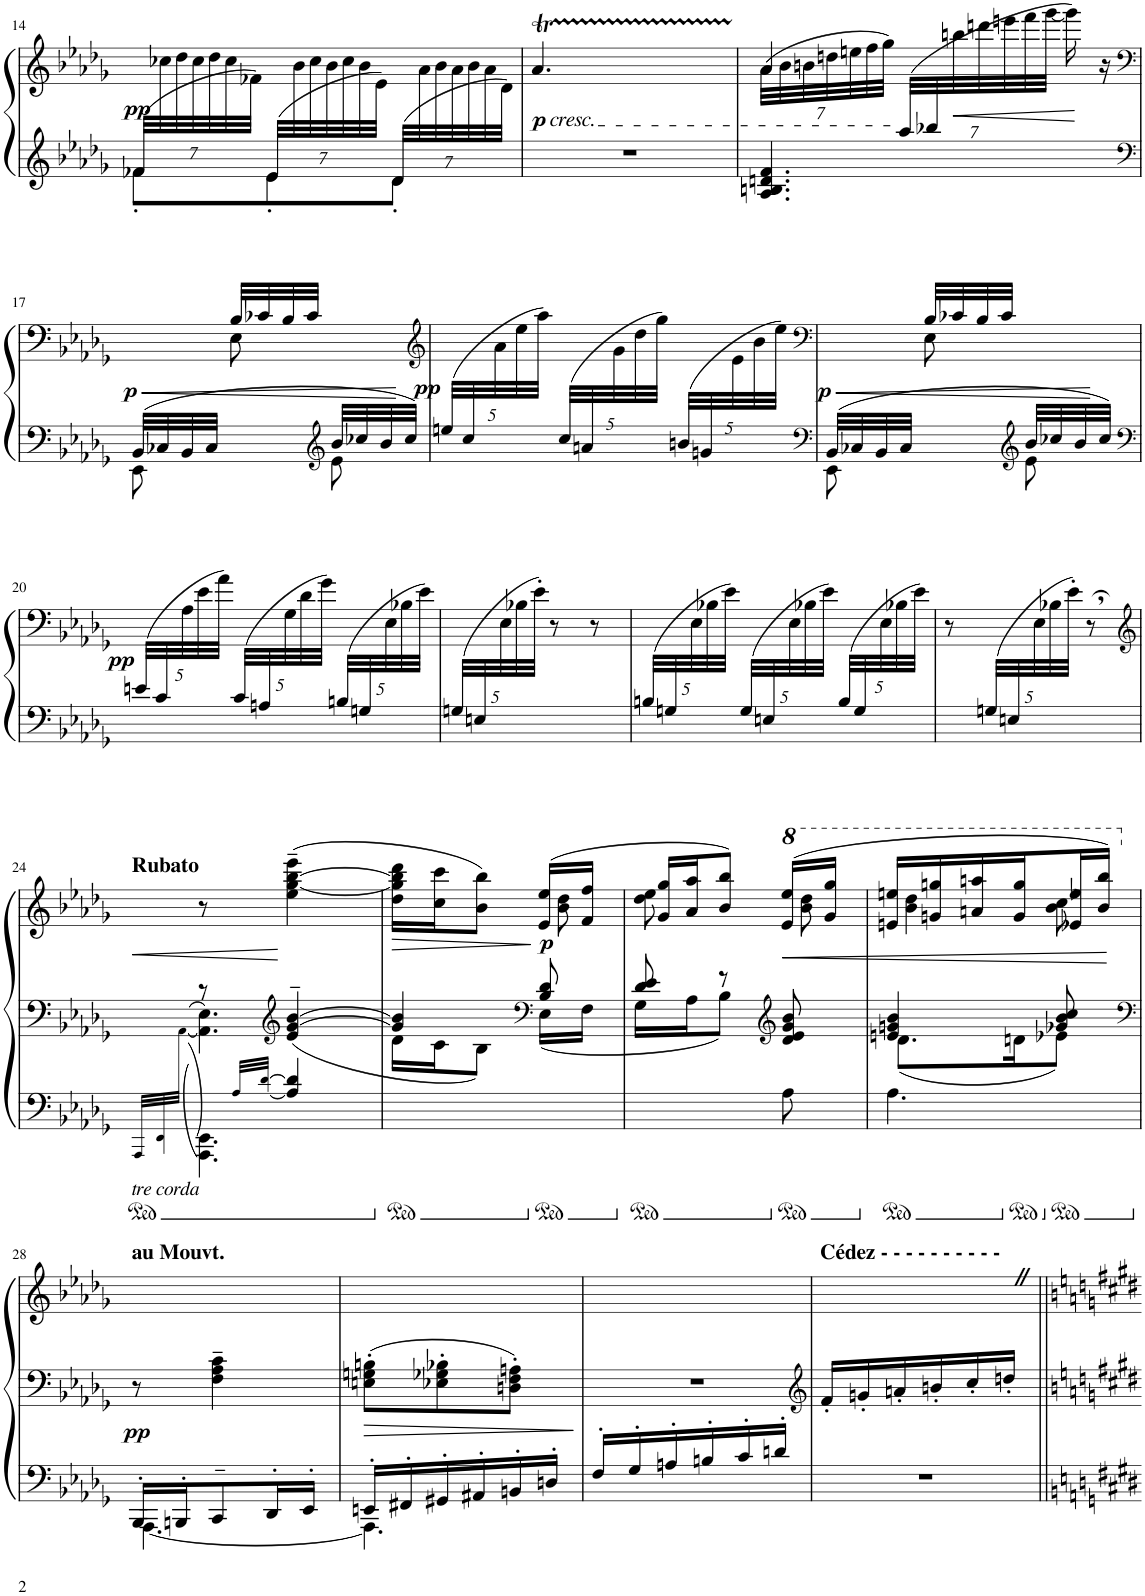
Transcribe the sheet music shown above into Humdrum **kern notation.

**kern	**kern	**kern	**dynam
*part1	*part1	*part1	*part1
*staff3	*staff2	*staff1	*staff1/2/3
*I"Grand Piano	*	*	*
*I'Pno.	*	*	*
!!LO:PB:g=z
*clefF4	*clefG2	*clefG2	*
*k[b-e-a-d-g-]	*k[b-e-a-d-g-]	*k[b-e-a-d-g-]	*
*M3/8	*M3/8	*M3/8	*
*	*Xbrackettup	*	*
=14	=14	=14	=14
*	*^	*	*
!	!	!	!	!LO:DY:b
4.ryy	(56f-X/LLL	8f-'<\L	56ryy	pp
.	14.ryy	.	56cc-X\	.
.	.	.	56dd-\	.
.	.	.	56cc-\	.
.	.	.	56dd-\	.
.	.	.	56cc-\	.
.	.	.	56f-X\JJJ)	.
.	(56e-/LLL	8e-'<\	56ryy	.
.	14.ryy	.	56b-\	.
.	.	.	56cc-\	.
.	.	.	56b-\	.
.	.	.	56cc-\	.
.	.	.	56b-\	.
.	.	.	56e-\JJJ)	.
.	(56d-/LLL	8d-'<\J	56ryy	.
.	14.ryy	.	56a-\	.
.	.	.	56b-\	.
.	.	.	56a-\	.
.	.	.	56b-\	.
.	.	.	56a-\	.
.	.	.	56d-\JJJ)	.
=15	=15	=15	=15	=15
!	!	!	!LO:TX:b:i:t=cresc.	!
!	!	!	!	!LO:DY:b
4.ryy	4.r	24.a-!L	4.a-T/	p
.	.	24.b-!J	.	.
.	.	24.a-!L	.	.
.	.	24.b-!J	.	.
.	.	24.a-!L	.	.
.	.	24.b-!J	.	.
=16	=16	=16	=16	=16
*	*	*	*Xbrackettup	*
*	*	*	*^	*
4.ryy	8ryy	4.A-/ 4.Bn/ 4.dn/ 4.f/	(>56a-\LLL	4a-/	.
.	.	.	56b-\	.	.
.	.	.	56bn\	.	.
.	.	.	56ddn\	.	.
.	.	.	56een\	.	.
.	.	.	56ff\	.	.
.	.	.	56gg-\JJJ)	.	.
.	(56aa-/LLL	.	28ryy	.	.
.	56bb-X/	.	.	.	.
!	!	!	!	!	!LO:HP:b
.	7.ryy	.	56bbn\	.	<
.	.	.	56dddn\	.	.
.	.	.	56eeen\	.	.
.	.	.	56fff\	.	.
.	.	.	[56ggg-\JJJ	.	.
.	.	.	16ggg-\])	8ryy	[
.	.	.	16r	.	.
!!LO:LB:g=z	!!
=17	=17	=17	=17	=17	=17
*	*clefF4	*	*clefF4	*	*
!	!	!	!	!	!LO:DY:b
4.ryy	32BB-/LLL	8EE-\	8ryy	8ryy	p
.	32C-X/	.	.	.	.
.	32BB-/	.	.	.	.
.	32C-/JJJ	.	.	.	.
.	8ryy	8ryy	32B-/LLL	8E-\	.
.	.	.	32c-X/	.	.
.	.	.	32B-/	.	.
.	.	.	32c-/JJJ	.	.
*	*clefG2	*	*	*	*
.	32b-/LLL	8e-\	8ryy	8ryy	.
.	32cc-X/	.	.	.	.
.	32b-/	.	.	.	.
.	32cc-/JJJ	.	.	.	.
*	*v	*v	*	*	*
=18	=18	=18	=18	=18
*	*	*clefG2	*	*
!	!	!	!	!LO:DY:a=2
4.ryy	(40een/LLL	4.ryy	20ryy	pp
.	40cc/	.	.	.
.	20.ryy	.	40a-\	.
.	.	.	40ee-\	.
.	.	.	40aa-\JJJ)	.
.	(40cc/LLL	.	20ryy	.
.	40an/	.	.	.
.	20.ryy	.	40g-\	.
.	.	.	40dd-\	.
.	.	.	40gg-\JJJ)	.
.	(40bn/LLL	.	20ryy	.
.	40gn/	.	.	.
.	20.ryy	.	40e-\	.
.	.	.	40b-\	.
.	.	.	40ee-\JJJ)	.
=19	=19	=19	=19	=19
*	*clefF4	*clefF4	*	*
*	*^	*	*	*
!	!	!	!	!	!LO:DY:b
4.ryy	32BB-/LLL	8EE-\	8ryy	8ryy	p
.	32C-X/	.	.	.	.
.	32BB-/	.	.	.	.
.	32C-/JJJ	.	.	.	.
.	8ryy	8ryy	32B-/LLL	8E-\	.
.	.	.	32c-X/	.	.
.	.	.	32B-/	.	.
.	.	.	32c-/JJJ	.	.
*	*clefG2	*	*	*	*
.	32b-/LLL	8e-\	8ryy	8ryy	.
.	32cc-X/	.	.	.	.
.	32b-/	.	.	.	.
.	32cc-/JJJ	.	.	.	.
*	*v	*v	*	*	*
!!LO:LB:g=z	!!
=20	=20	=20	=20	=20
*	*clefF4	*	*	*
!	!	!	!	!LO:DY:a=2
4.ryy	(40en/LLL	4.ryy	20ryy	pp
.	40c/	.	.	.
.	20.ryy	.	40A-\	.
.	.	.	40e-\	.
.	.	.	40a-\JJJ)	.
.	(40c/LLL	.	20ryy	.
.	40An/	.	.	.
.	20.ryy	.	40G-\	.
.	.	.	40d-\	.
.	.	.	40g-\JJJ)	.
.	(40Bn/LLL	.	20ryy	.
.	40Gn/	.	.	.
.	20.ryy	.	40E-\	.
.	.	.	40B-X\	.
.	.	.	40e-\JJJ)	.
=21	=21	=21	=21	=21
4.ryy	(40Gn/LLL	4.ryy	20ryy	.
.	40En/	.	.	.
.	20.ryy	.	40E-\	.
.	.	.	40B-X\	.
.	.	.	40e-'\JJJ)	.
.	8r	.	4ryy	.
.	8r	.	.	.
=22	=22	=22	=22	=22
4.ryy	(40Bn/LLL	4.ryy	20ryy	.
.	40Gn/	.	.	.
.	20.ryy	.	40E-\	.
.	.	.	40B-X\	.
.	.	.	40e-\JJJ)	.
.	(40G/LLL	.	20ryy	.
.	40En/	.	.	.
.	20.ryy	.	40E-\	.
.	.	.	40B-X\	.
.	.	.	40e-\JJJ)	.
.	(40B/LLL	.	20ryy	.
.	40G/	.	.	.
.	20.ryy	.	40E-\	.
.	.	.	40B-X\	.
.	.	.	40e-\JJJ)	.
=23	=23	=23	=23	=23
4.ryy	8r	4.ryy	40%7ryy	.
.	(40Gn/LLL	.	.	.
.	40En/	.	.	.
.	20.ryy	.	40E-\	.
.	.	.	40B-X\	.
.	.	.	40e-'\JJJ)	.
.	8r	.	8ryy	.
*	*	*v	*v	*
!!LO:LB:g=z
=24	=24	=24	=24
*	*	*clefG2	*
*^	*^	*	*
*	*	*	*^	*	*
*	*	*	*	*Xtuplet	*	*
*	*	*	*	*	*^	*
!	!	!	!	!	!LO:TX:a:B:t=Rubato	!	!
!LO:TX:b:i:t=tre corda	!	!	!	!	!	!	!
*	*	*	*	*	*v	*v	*
[48AAA-!/LLL	16ryy	24ryy	16ryy	24ryy	16ryy	.
48AAA-!/_ [48EE-!/	.	.	.	.	.	.
48ryy	.	48AAA-!\_ 48EE-!\_ 48AA-\JJJ	.	[48AA-!	.	.
16%5AAA-\_ 16%5EE-\_	16ryy	4ryy	8r	16%5AA-\_ [16%5E-\	8r	.
.	[32A-!/LLL	.	.	.	.	.
.	32A-!/_ [32d-!/JJJ	.	.	.	.	.
*	*	*clefG2	*	*	*	*
.	8.A-/_ 8.d-/_	.	[8.e-/ [8.g-/ [8.b-/	.	([8.ee-\ [8.gg-\ [>8.bb-\ [8.eee-\	.
.	.	16ryy	.	.	.	.
*v	*v	*	*	*	*	*
*	*	*v	*v	*	*
=25	=25	=25	=25	=25
*	*	*	*^	*
8ryy	4g-/] 4b-/]	16d-\LL	16dd-\ 16gg-\] 16bb-\] 16ddd-\LL	4ryy	.
.	.	16AA-\] 16E-\]	16ee-\]~ 16gg-\_~ 16bb-\_~ 16eee-\]~	.	.
16AAA-\] 16EE-\]	.	16c\J	16cc\ 16ccc\J	.	.
16A-/] 16d-/]	.	8B-\J	8b-\ 8bb-\J)	.	.
*	*clefF4	*	*	*	*
!	!	!	!	!	!LO:DY:a=2
8ryy	16e-/]~ 16g-/_~ 16b-/_~	.	.	8b-\ 8dd-\	p
.	8B-/ 8d-/	16E-\LL	(16e-/ 16ee-/LL	.	.
8ryy	.	16F\JJ	16f/ 16ff/JJ	16ryy	.
.	16ryy	16ryy	16ryy	16ryy	.
=26	=26	=26	=26	=26	=26
8ryy	8d-/ 8e-/	16G-\LL	16g-/ 16gg-/LL	8dd-\ 8ee-\	.
.	.	16A-\J	16a-/ 16aa-/J	.	.
8ryy	8r	8B-\J	8b-/ 8bb-/J)	8ryy	.
*	*clefG2	*	*	*	*
!	!	!	!	!	!LO:HP:b
8A-\	8d-/ 8e-/ 8g-/ 8b-/	8ryy	(16ee-/ 16eee-/LL	8bb-\ 8ddd-\	<
*	*	*	*8va	*	*
.	.	.	16gg-/ 16ggg-/JJ	.	.
=27	=27	=27	=27	=27	=27
*^	*	*	*	*	*
4.A-\	8.ryy	4en/ 4gn/ 4b-/	8.d-\L	16een/ 16eeen/LL	4bb-\ 4ddd-\	.
.	.	.	.	16ggn/ 16gggn/	.	.
.	.	.	.	16aan/ 16aaan/	.	.
.	16ryy	.	16dn\K	16gg/ 16ggg/J	.	.
.	8ryy	8g-X/ 8b-/ 8cc/	8e-X\J	16ee-X/ 16eee-X/L	8bb-\ 8ccc\	.
.	.	.	.	16bb-/ 16bbb-/JJ)	.	[
*	*	*v	*v	*	*	*
!!LO:LB:g=z	!!
=28	=28	=28	=28	=28	=28
*	*	*clefF4	*	*	*
*	*	*	*X8va	*	*
!	!	!	!LO:TX:a:B:t=au Mouvt.	!	!
!	!	!	!	!	!LO:DY:b=2
[4.AAA-\	16BBB-'/LL	8r	4.ryy	4.f	pp
.	16BBBn'/J	.	.	.	.
.	8CC~/	4F\~ 4A-\~ 4c\~	.	.	.
.	16DD-'/L	.	.	.	.
.	16EE-'/JJ	.	.	.	.
*	*	*	*v	*v	*
=29	=29	=29	=29	=29
4.AAA-\]	16EEn'/LL	8En\' 8Gn\' 8Bn\'L	4.ryy	.
.	16FF#X'/	.	.	.
.	16GG#X'/	8E-X\' 8G-X\' 8B-X\'	.	.
.	16AA#X'/	.	.	.
.	16BBn'/	8Dn\' 8F\' 8An\'J	.	.
.	16Dn'/JJ	.	.	.
*v	*v	*	*	*
=30	=30	=30	=30
16F'>/LL	4.r	4.ryy	.
16G-'>/	.	.	.
16An'>/	.	.	.
16Bn'>/	.	.	.
16c'>/	.	.	.
16dn'>/JJ	.	.	.
=31	=31	=31	=31
*	*clefG2	*	*
!	!	!LO:TX:a:B:t=Cédez - - - - - - - - - -	!
4.r	16f'/LL	4.ryy	.
.	16gn'/	.	.
.	16an'/	.	.
.	16bn'/	.	.
.	16cc'/	.	.
.	16ddn'/JJ	.	.
=||	=||	=||	=||
*-	*-	*-	*-
